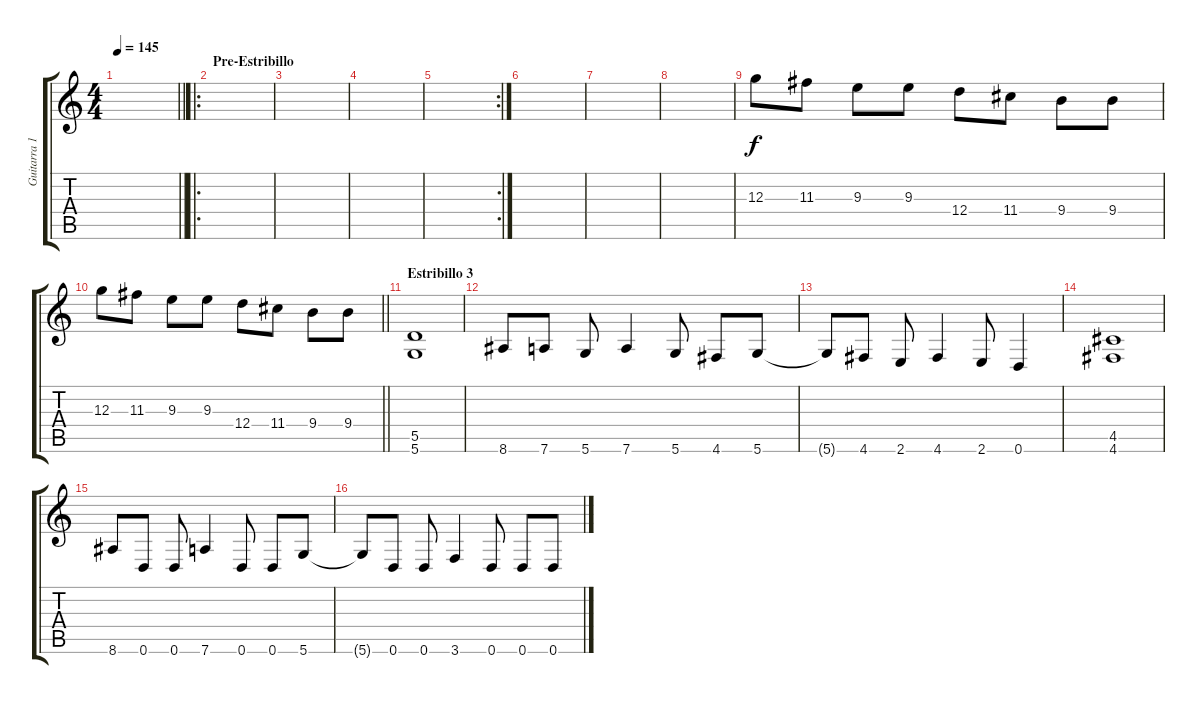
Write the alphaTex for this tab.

\track ("Guitarra 1" "Guitarra 1") {instrument distortionguitar}
\staff {score tabs}
\tuning (E4 B3 G3 D3 A2 D2) {hide}
\ts (4 4)
\tempo 145
\clef g2
\barLineRight lightlight
\ks c
|
\ro
\section ("" "Pre-Estribillo")
|
|
|
\rc 2
|
|
|
|
12.3.8 11.3.8 9.3.8 9.3.8 12.4.8 11.4.8 9.4.8 9.4.8 |
\barLineRight lightlight
12.3.8 11.3.8 9.3.8 9.3.8 12.4.8 11.4.8 9.4.8 9.4.8 |
\section ("" "Estribillo 3")
(5.5 5.6).1{volume 13} |
8.6.8 7.6.8 5.6.8 7.6.4 5.6.8 4.6.8 5.6.8 |
5.6{t}.8 4.6.8 2.6.8 4.6.4 2.6.8 0.6.4 |
(4.5 4.6).1 |
8.6.8 0.6.8 0.6.8 7.6.4 0.6.8 0.6.8 5.6.8 |
5.6{t}.8 0.6.8 0.6.8 3.6.4 0.6.8 0.6.8 0.6.8
